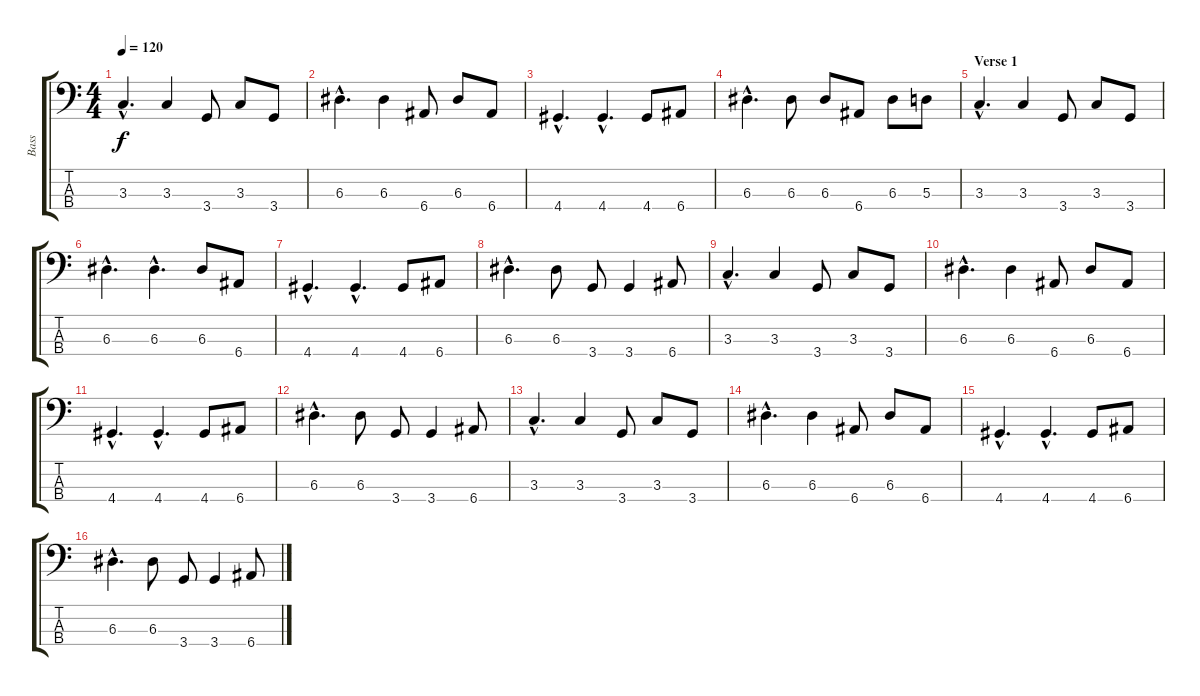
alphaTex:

\track ("Bass" "Bass") {instrument electricbassfinger}
\staff {score tabs}
\tuning (G2 D2 A1 E1) {hide}
\ts (4 4)
\tempo 120
\clef f4
\ks c
3.3{hac}.4{d dy f instrument electricbassfinger} 3.3.4 3.4.8 3.3.8 3.4.8 |
6.3{hac}.4{d} 6.3.4 6.4.8 6.3.8 6.4.8 |
4.4{hac}.4{d} 4.4{hac}.4{d} 4.4.8 6.4.8 |
6.3{hac}.4{d} 6.3.8 6.3.8 6.4.8 6.3.8 5.3.8 |
\section ("" "Verse 1")
3.3{hac}.4{d} 3.3.4 3.4.8 3.3.8 3.4.8 |
6.3{hac}.4{d} 6.3{hac}.4{d} 6.3.8 6.4.8 |
4.4{hac}.4{d} 4.4{hac}.4{d} 4.4.8 6.4.8 |
6.3{hac}.4{d} 6.3.8 3.4.8 3.4.4 6.4.8 |
3.3{hac}.4{d} 3.3.4 3.4.8 3.3.8 3.4.8 |
6.3{hac}.4{d} 6.3.4 6.4.8 6.3.8 6.4.8 |
4.4{hac}.4{d} 4.4{hac}.4{d} 4.4.8 6.4.8 |
6.3{hac}.4{d} 6.3.8 3.4.8 3.4.4 6.4.8 |
3.3{hac}.4{d} 3.3.4 3.4.8 3.3.8 3.4.8 |
6.3{hac}.4{d} 6.3.4 6.4.8 6.3.8 6.4.8 |
4.4{hac}.4{d} 4.4{hac}.4{d} 4.4.8 6.4.8 |
6.3{hac}.4{d} 6.3.8 3.4.8 3.4.4 6.4.8
